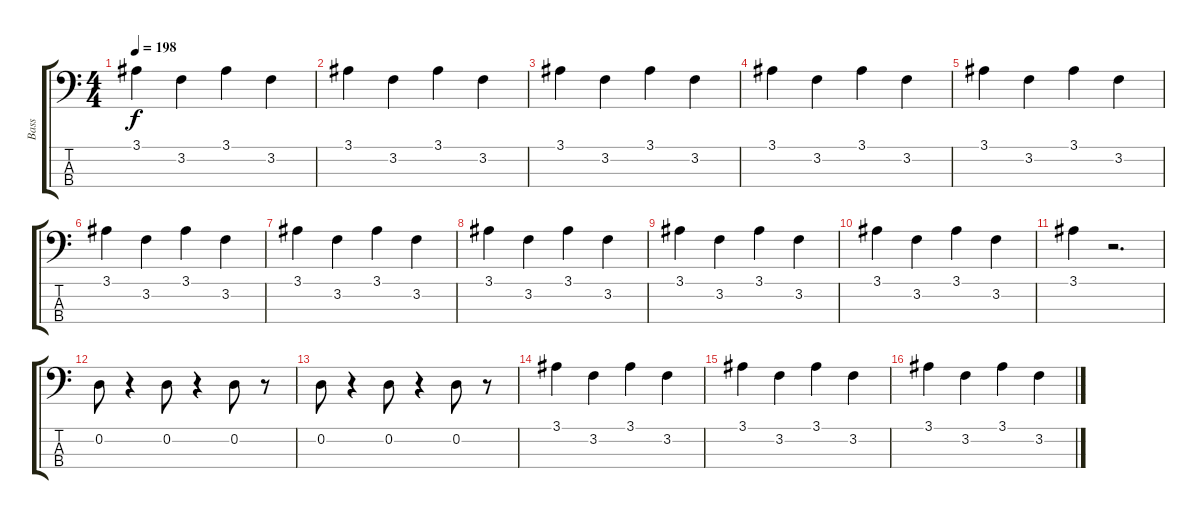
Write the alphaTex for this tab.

\track ("Bass" "Bass") {instrument acousticguitarnylon}
\staff {score tabs}
\tuning (G2 D2 A1 E1) {hide}
\ts (4 4)
\tempo 198
\clef f4
\ks c
3.1.4{dy f} 3.2.4 3.1.4 3.2.4 |
3.1.4 3.2.4 3.1.4 3.2.4 |
3.1.4 3.2.4 3.1.4 3.2.4 |
3.1.4 3.2.4 3.1.4 3.2.4 |
3.1.4 3.2.4 3.1.4 3.2.4 |
3.1.4 3.2.4 3.1.4 3.2.4 |
3.1.4 3.2.4 3.1.4 3.2.4 |
3.1.4 3.2.4 3.1.4 3.2.4 |
3.1.4 3.2.4 3.1.4 3.2.4 |
3.1.4 3.2.4 3.1.4 3.2.4 |
3.1.4 r.2{d} |
0.2.8 r.4 0.2.8 r.4 0.2.8 r.8 |
0.2.8 r.4 0.2.8 r.4 0.2.8 r.8 |
3.1.4 3.2.4 3.1.4 3.2.4 |
3.1.4 3.2.4 3.1.4 3.2.4 |
3.1.4 3.2.4 3.1.4 3.2.4
